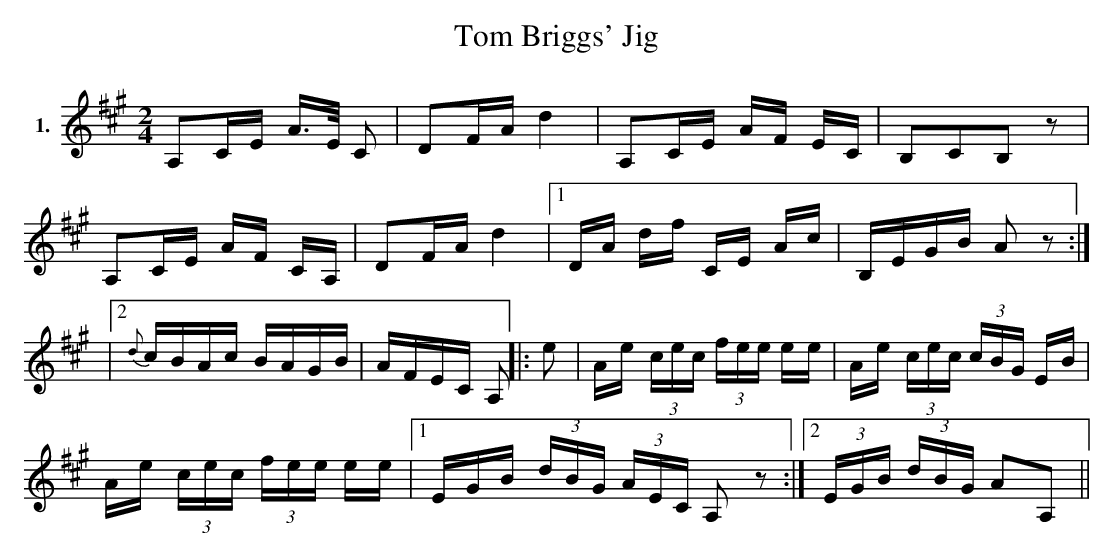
X:1
T:Tom Briggs' Jig
M:2/4
L:1/8
K:A
V:1 clef=treble name="1."
[V:1] A,C/E/ A/>E/ C|DF/A/ d2|A,C/E/ A/F/ E/C/|B,CB,z|
A,C/E/ A/F/ C/A,/|DF/A/ d2|1 D/A/ d/f/ C/E/ A/c/|B,/E/G/B/ Az:|
|2{d}c/B/A/c/ B/A/G/B/|A/F/E/C/ A,||:e|A/e/ (3c/e/c/ (3f/e/e/ e/e/|A/e/ (3c/e/c/ (3c/B/G/ E/B/|
A/e/ (3c/e/c/ (3f/e/e/ e/e/|1 E/G/B/ (3d/B/G/ (3A/E/C/ A,z:|2 (3E/G/B/ (3d/B/G/ AA,||
